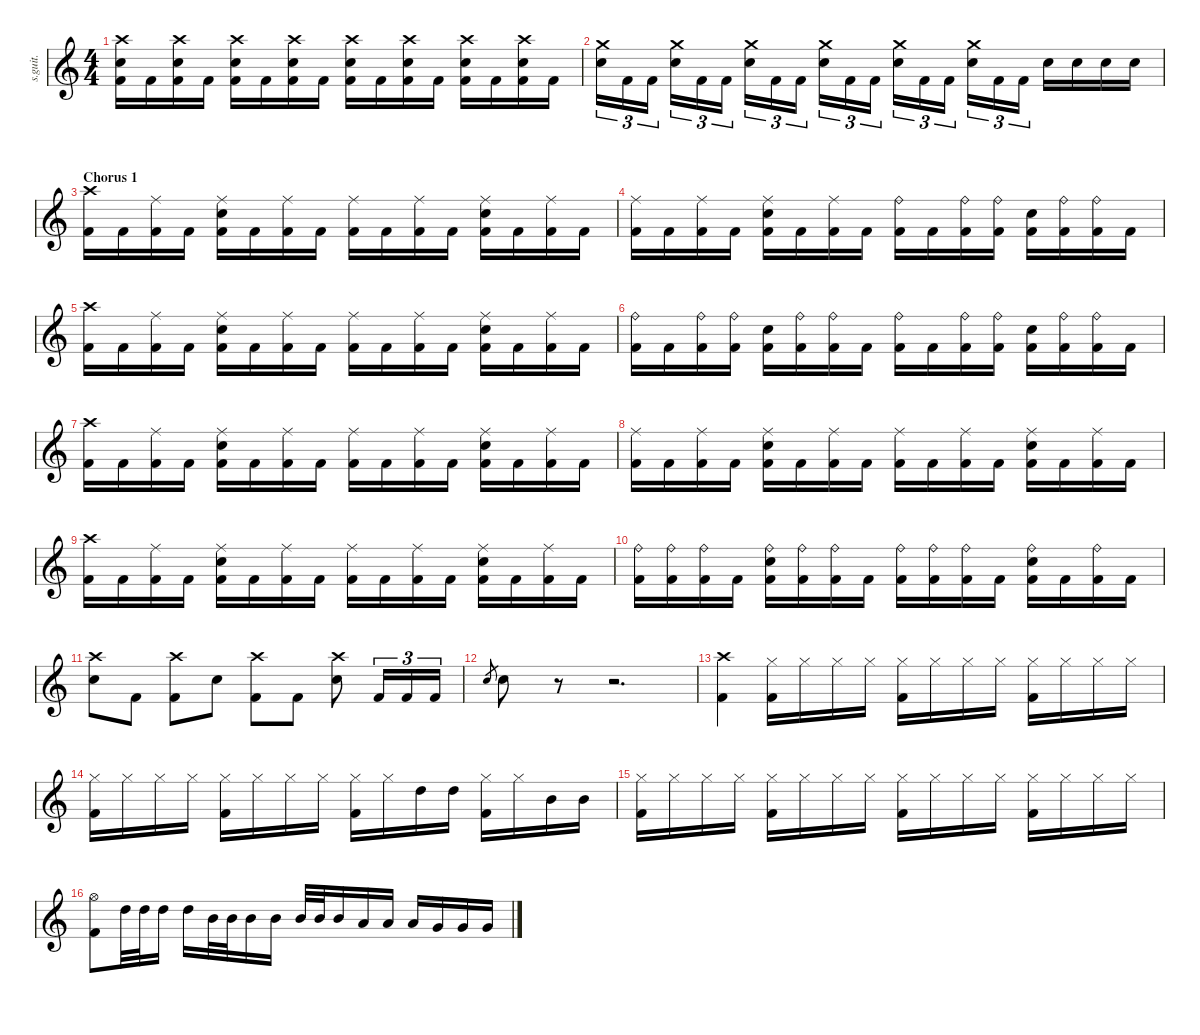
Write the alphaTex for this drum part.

\defaultSystemsLayout 4
\hideDynamics
\bracketExtendMode nobrackets
\track ("Mike Portnoy" "s.guit.") {instrument percussion}
\staff {score}
\articulation defaults
\ts (4 4)
\tempo (130 hide)
\clef g2
\ks c
("Crash high (hit)" "Snare (hit) 2" "Kick (hit) 2").16{lyrics (0 "") lyrics (1 "") lyrics (2 "") lyrics (3 "") lyrics (4 "") dy fff} "Kick (hit) 2".16{lyrics (0 "") lyrics (1 "") lyrics (2 "") lyrics (3 "") lyrics (4 "")} ("Crash high (hit)" "Snare (hit) 2" "Kick (hit) 2").16{lyrics (0 "") lyrics (1 "") lyrics (2 "") lyrics (3 "") lyrics (4 "")} "Kick (hit) 2".16{lyrics (0 "") lyrics (1 "") lyrics (2 "") lyrics (3 "") lyrics (4 "")} ("Crash high (hit)" "Snare (hit) 2" "Kick (hit) 2").16{lyrics (0 "") lyrics (1 "") lyrics (2 "") lyrics (3 "") lyrics (4 "")} "Kick (hit) 2".16{lyrics (0 "") lyrics (1 "") lyrics (2 "") lyrics (3 "") lyrics (4 "")} ("Crash high (hit)" "Snare (hit) 2" "Kick (hit) 2").16{lyrics (0 "") lyrics (1 "") lyrics (2 "") lyrics (3 "") lyrics (4 "")} "Kick (hit) 2".16{lyrics (0 "") lyrics (1 "") lyrics (2 "") lyrics (3 "") lyrics (4 "")} ("Crash high (hit)" "Snare (hit) 2" "Kick (hit) 2").16{lyrics (0 "") lyrics (1 "") lyrics (2 "") lyrics (3 "") lyrics (4 "")} "Kick (hit) 2".16{lyrics (0 "") lyrics (1 "") lyrics (2 "") lyrics (3 "") lyrics (4 "")} ("Crash high (hit)" "Snare (hit) 2" "Kick (hit) 2").16{lyrics (0 "") lyrics (1 "") lyrics (2 "") lyrics (3 "") lyrics (4 "")} "Kick (hit) 2".16{lyrics (0 "") lyrics (1 "") lyrics (2 "") lyrics (3 "") lyrics (4 "")} ("Crash high (hit)" "Snare (hit) 2" "Kick (hit) 2").16{lyrics (0 "") lyrics (1 "") lyrics (2 "") lyrics (3 "") lyrics (4 "")} "Kick (hit) 2".16{lyrics (0 "") lyrics (1 "") lyrics (2 "") lyrics (3 "") lyrics (4 "")} ("Crash high (hit)" "Snare (hit) 2" "Kick (hit) 2").16{lyrics (0 "") lyrics (1 "") lyrics (2 "") lyrics (3 "") lyrics (4 "")} "Kick (hit) 2".16{lyrics (0 "") lyrics (1 "") lyrics (2 "") lyrics (3 "") lyrics (4 "")} |
("Crash medium (hit)" "Snare (hit) 2").16{tu (3 2) lyrics (0 "") lyrics (1 "") lyrics (2 "") lyrics (3 "") lyrics (4 "") dy f} "Kick (hit) 2".16{tu (3 2) lyrics (0 "") lyrics (1 "") lyrics (2 "") lyrics (3 "") lyrics (4 "") dy fff} "Kick (hit) 2".16{tu (3 2) lyrics (0 "") lyrics (1 "") lyrics (2 "") lyrics (3 "") lyrics (4 "")} ("Crash medium (hit)" "Snare (hit) 2").16{tu (3 2) lyrics (0 "") lyrics (1 "") lyrics (2 "") lyrics (3 "") lyrics (4 "") dy f} "Kick (hit) 2".16{tu (3 2) lyrics (0 "") lyrics (1 "") lyrics (2 "") lyrics (3 "") lyrics (4 "") dy fff} "Kick (hit) 2".16{tu (3 2) lyrics (0 "") lyrics (1 "") lyrics (2 "") lyrics (3 "") lyrics (4 "")} ("Crash medium (hit)" "Snare (hit) 2").16{tu (3 2) lyrics (0 "") lyrics (1 "") lyrics (2 "") lyrics (3 "") lyrics (4 "") dy f} "Kick (hit) 2".16{tu (3 2) lyrics (0 "") lyrics (1 "") lyrics (2 "") lyrics (3 "") lyrics (4 "") dy fff} "Kick (hit) 2".16{tu (3 2) lyrics (0 "") lyrics (1 "") lyrics (2 "") lyrics (3 "") lyrics (4 "")} ("Crash medium (hit)" "Snare (hit) 2").16{tu (3 2) lyrics (0 "") lyrics (1 "") lyrics (2 "") lyrics (3 "") lyrics (4 "") dy f} "Kick (hit) 2".16{tu (3 2) lyrics (0 "") lyrics (1 "") lyrics (2 "") lyrics (3 "") lyrics (4 "") dy fff} "Kick (hit) 2".16{tu (3 2) lyrics (0 "") lyrics (1 "") lyrics (2 "") lyrics (3 "") lyrics (4 "")} ("Crash medium (hit)" "Snare (hit) 2").16{tu (3 2) lyrics (0 "") lyrics (1 "") lyrics (2 "") lyrics (3 "") lyrics (4 "") dy f} "Kick (hit) 2".16{tu (3 2) lyrics (0 "") lyrics (1 "") lyrics (2 "") lyrics (3 "") lyrics (4 "") dy fff} "Kick (hit) 2".16{tu (3 2) lyrics (0 "") lyrics (1 "") lyrics (2 "") lyrics (3 "") lyrics (4 "")} ("Crash medium (hit)" "Snare (hit) 2").16{tu (3 2) lyrics (0 "") lyrics (1 "") lyrics (2 "") lyrics (3 "") lyrics (4 "") dy f} "Kick (hit) 2".16{tu (3 2) lyrics (0 "") lyrics (1 "") lyrics (2 "") lyrics (3 "") lyrics (4 "") dy fff} "Kick (hit) 2".16{tu (3 2) lyrics (0 "") lyrics (1 "") lyrics (2 "") lyrics (3 "") lyrics (4 "")} "Snare (hit) 2".16{lyrics (0 "") lyrics (1 "") lyrics (2 "") lyrics (3 "") lyrics (4 "") dy f} "Snare (hit) 2".16{lyrics (0 "") lyrics (1 "") lyrics (2 "") lyrics (3 "") lyrics (4 "")} "Snare (hit) 2".16{lyrics (0 "") lyrics (1 "") lyrics (2 "") lyrics (3 "") lyrics (4 "") dy ff} "Snare (hit) 2".16{lyrics (0 "") lyrics (1 "") lyrics (2 "") lyrics (3 "") lyrics (4 "")} |
\section ("" "Chorus 1")
("Crash high (hit)" "Kick (hit) 2").16{lyrics (0 "") lyrics (1 "") lyrics (2 "") lyrics (3 "") lyrics (4 "") dy f} "Kick (hit) 2".16{lyrics (0 "") lyrics (1 "") lyrics (2 "") lyrics (3 "") lyrics (4 "") dy fff} ("Ride (middle)" "Kick (hit) 2").16{lyrics (0 "") lyrics (1 "") lyrics (2 "") lyrics (3 "") lyrics (4 "")} "Kick (hit) 2".16{lyrics (0 "") lyrics (1 "") lyrics (2 "") lyrics (3 "") lyrics (4 "")} ("Ride (middle)" "Snare (hit) 2" "Kick (hit) 2").16{lyrics (0 "") lyrics (1 "") lyrics (2 "") lyrics (3 "") lyrics (4 "")} "Kick (hit) 2".16{lyrics (0 "") lyrics (1 "") lyrics (2 "") lyrics (3 "") lyrics (4 "")} ("Ride (middle)" "Kick (hit) 2").16{lyrics (0 "") lyrics (1 "") lyrics (2 "") lyrics (3 "") lyrics (4 "")} "Kick (hit) 2".16{lyrics (0 "") lyrics (1 "") lyrics (2 "") lyrics (3 "") lyrics (4 "")} ("Ride (middle)" "Kick (hit) 2").16{lyrics (0 "") lyrics (1 "") lyrics (2 "") lyrics (3 "") lyrics (4 "")} "Kick (hit) 2".16{lyrics (0 "") lyrics (1 "") lyrics (2 "") lyrics (3 "") lyrics (4 "")} ("Ride (middle)" "Kick (hit) 2").16{lyrics (0 "") lyrics (1 "") lyrics (2 "") lyrics (3 "") lyrics (4 "")} "Kick (hit) 2".16{lyrics (0 "") lyrics (1 "") lyrics (2 "") lyrics (3 "") lyrics (4 "")} ("Ride (middle)" "Snare (hit) 2" "Kick (hit) 2").16{lyrics (0 "") lyrics (1 "") lyrics (2 "") lyrics (3 "") lyrics (4 "")} "Kick (hit) 2".16{lyrics (0 "") lyrics (1 "") lyrics (2 "") lyrics (3 "") lyrics (4 "")} ("Ride (middle)" "Kick (hit) 2").16{lyrics (0 "") lyrics (1 "") lyrics (2 "") lyrics (3 "") lyrics (4 "")} "Kick (hit) 2".16{lyrics (0 "") lyrics (1 "") lyrics (2 "") lyrics (3 "") lyrics (4 "")} |
("Ride (middle)" "Kick (hit) 2").16{lyrics (0 "") lyrics (1 "") lyrics (2 "") lyrics (3 "") lyrics (4 "")} "Kick (hit) 2".16{lyrics (0 "") lyrics (1 "") lyrics (2 "") lyrics (3 "") lyrics (4 "")} ("Ride (middle)" "Kick (hit) 2").16{lyrics (0 "") lyrics (1 "") lyrics (2 "") lyrics (3 "") lyrics (4 "")} "Kick (hit) 2".16{lyrics (0 "") lyrics (1 "") lyrics (2 "") lyrics (3 "") lyrics (4 "")} ("Ride (middle)" "Snare (hit) 2" "Kick (hit) 2").16{lyrics (0 "") lyrics (1 "") lyrics (2 "") lyrics (3 "") lyrics (4 "")} "Kick (hit) 2".16{lyrics (0 "") lyrics (1 "") lyrics (2 "") lyrics (3 "") lyrics (4 "")} ("Ride (middle)" "Kick (hit) 2").16{lyrics (0 "") lyrics (1 "") lyrics (2 "") lyrics (3 "") lyrics (4 "")} "Kick (hit) 2".16{lyrics (0 "") lyrics (1 "") lyrics (2 "") lyrics (3 "") lyrics (4 "")} ("Ride (bell)" "Kick (hit) 2").16{lyrics (0 "") lyrics (1 "") lyrics (2 "") lyrics (3 "") lyrics (4 "")} "Kick (hit) 2".16{lyrics (0 "") lyrics (1 "") lyrics (2 "") lyrics (3 "") lyrics (4 "")} ("Ride (bell)" "Kick (hit) 2").16{lyrics (0 "") lyrics (1 "") lyrics (2 "") lyrics (3 "") lyrics (4 "")} ("Ride (bell)" "Kick (hit) 2").16{lyrics (0 "") lyrics (1 "") lyrics (2 "") lyrics (3 "") lyrics (4 "")} ("Snare (hit) 2" "Kick (hit) 2").16{lyrics (0 "") lyrics (1 "") lyrics (2 "") lyrics (3 "") lyrics (4 "")} ("Ride (bell)" "Kick (hit) 2").16{lyrics (0 "") lyrics (1 "") lyrics (2 "") lyrics (3 "") lyrics (4 "")} ("Ride (bell)" "Kick (hit) 2").16{lyrics (0 "") lyrics (1 "") lyrics (2 "") lyrics (3 "") lyrics (4 "")} "Kick (hit) 2".16{lyrics (0 "") lyrics (1 "") lyrics (2 "") lyrics (3 "") lyrics (4 "")} |
("Crash high (hit)" "Kick (hit) 2").16{lyrics (0 "") lyrics (1 "") lyrics (2 "") lyrics (3 "") lyrics (4 "")} "Kick (hit) 2".16{lyrics (0 "") lyrics (1 "") lyrics (2 "") lyrics (3 "") lyrics (4 "")} ("Ride (middle)" "Kick (hit) 2").16{lyrics (0 "") lyrics (1 "") lyrics (2 "") lyrics (3 "") lyrics (4 "")} "Kick (hit) 2".16{lyrics (0 "") lyrics (1 "") lyrics (2 "") lyrics (3 "") lyrics (4 "")} ("Ride (middle)" "Snare (hit) 2" "Kick (hit) 2").16{lyrics (0 "") lyrics (1 "") lyrics (2 "") lyrics (3 "") lyrics (4 "")} "Kick (hit) 2".16{lyrics (0 "") lyrics (1 "") lyrics (2 "") lyrics (3 "") lyrics (4 "")} ("Ride (middle)" "Kick (hit) 2").16{lyrics (0 "") lyrics (1 "") lyrics (2 "") lyrics (3 "") lyrics (4 "")} "Kick (hit) 2".16{lyrics (0 "") lyrics (1 "") lyrics (2 "") lyrics (3 "") lyrics (4 "")} ("Ride (middle)" "Kick (hit) 2").16{lyrics (0 "") lyrics (1 "") lyrics (2 "") lyrics (3 "") lyrics (4 "")} "Kick (hit) 2".16{lyrics (0 "") lyrics (1 "") lyrics (2 "") lyrics (3 "") lyrics (4 "")} ("Ride (middle)" "Kick (hit) 2").16{lyrics (0 "") lyrics (1 "") lyrics (2 "") lyrics (3 "") lyrics (4 "")} "Kick (hit) 2".16{lyrics (0 "") lyrics (1 "") lyrics (2 "") lyrics (3 "") lyrics (4 "")} ("Ride (middle)" "Snare (hit) 2" "Kick (hit) 2").16{lyrics (0 "") lyrics (1 "") lyrics (2 "") lyrics (3 "") lyrics (4 "")} "Kick (hit) 2".16{lyrics (0 "") lyrics (1 "") lyrics (2 "") lyrics (3 "") lyrics (4 "")} ("Ride (middle)" "Kick (hit) 2").16{lyrics (0 "") lyrics (1 "") lyrics (2 "") lyrics (3 "") lyrics (4 "")} "Kick (hit) 2".16{lyrics (0 "") lyrics (1 "") lyrics (2 "") lyrics (3 "") lyrics (4 "")} |
("Ride (bell)" "Kick (hit) 2").16{lyrics (0 "") lyrics (1 "") lyrics (2 "") lyrics (3 "") lyrics (4 "")} "Kick (hit) 2".16{lyrics (0 "") lyrics (1 "") lyrics (2 "") lyrics (3 "") lyrics (4 "")} ("Ride (bell)" "Kick (hit) 2").16{lyrics (0 "") lyrics (1 "") lyrics (2 "") lyrics (3 "") lyrics (4 "")} ("Ride (bell)" "Kick (hit) 2").16{lyrics (0 "") lyrics (1 "") lyrics (2 "") lyrics (3 "") lyrics (4 "")} ("Snare (hit) 2" "Kick (hit) 2").16{lyrics (0 "") lyrics (1 "") lyrics (2 "") lyrics (3 "") lyrics (4 "")} ("Ride (bell)" "Kick (hit) 2").16{lyrics (0 "") lyrics (1 "") lyrics (2 "") lyrics (3 "") lyrics (4 "")} ("Ride (bell)" "Kick (hit) 2").16{lyrics (0 "") lyrics (1 "") lyrics (2 "") lyrics (3 "") lyrics (4 "")} "Kick (hit) 2".16{lyrics (0 "") lyrics (1 "") lyrics (2 "") lyrics (3 "") lyrics (4 "")} ("Ride (bell)" "Kick (hit) 2").16{lyrics (0 "") lyrics (1 "") lyrics (2 "") lyrics (3 "") lyrics (4 "")} "Kick (hit) 2".16{lyrics (0 "") lyrics (1 "") lyrics (2 "") lyrics (3 "") lyrics (4 "")} ("Ride (bell)" "Kick (hit) 2").16{lyrics (0 "") lyrics (1 "") lyrics (2 "") lyrics (3 "") lyrics (4 "")} ("Ride (bell)" "Kick (hit) 2").16{lyrics (0 "") lyrics (1 "") lyrics (2 "") lyrics (3 "") lyrics (4 "")} ("Snare (hit) 2" "Kick (hit) 2").16{lyrics (0 "") lyrics (1 "") lyrics (2 "") lyrics (3 "") lyrics (4 "")} ("Ride (bell)" "Kick (hit) 2").16{lyrics (0 "") lyrics (1 "") lyrics (2 "") lyrics (3 "") lyrics (4 "")} ("Ride (bell)" "Kick (hit) 2").16{lyrics (0 "") lyrics (1 "") lyrics (2 "") lyrics (3 "") lyrics (4 "")} "Kick (hit) 2".16{lyrics (0 "") lyrics (1 "") lyrics (2 "") lyrics (3 "") lyrics (4 "")} |
("Crash high (hit)" "Kick (hit) 2").16{lyrics (0 "") lyrics (1 "") lyrics (2 "") lyrics (3 "") lyrics (4 "")} "Kick (hit) 2".16{lyrics (0 "") lyrics (1 "") lyrics (2 "") lyrics (3 "") lyrics (4 "")} ("Ride (middle)" "Kick (hit) 2").16{lyrics (0 "") lyrics (1 "") lyrics (2 "") lyrics (3 "") lyrics (4 "")} "Kick (hit) 2".16{lyrics (0 "") lyrics (1 "") lyrics (2 "") lyrics (3 "") lyrics (4 "")} ("Ride (middle)" "Snare (hit) 2" "Kick (hit) 2").16{lyrics (0 "") lyrics (1 "") lyrics (2 "") lyrics (3 "") lyrics (4 "")} "Kick (hit) 2".16{lyrics (0 "") lyrics (1 "") lyrics (2 "") lyrics (3 "") lyrics (4 "")} ("Ride (middle)" "Kick (hit) 2").16{lyrics (0 "") lyrics (1 "") lyrics (2 "") lyrics (3 "") lyrics (4 "")} "Kick (hit) 2".16{lyrics (0 "") lyrics (1 "") lyrics (2 "") lyrics (3 "") lyrics (4 "")} ("Ride (middle)" "Kick (hit) 2").16{lyrics (0 "") lyrics (1 "") lyrics (2 "") lyrics (3 "") lyrics (4 "")} "Kick (hit) 2".16{lyrics (0 "") lyrics (1 "") lyrics (2 "") lyrics (3 "") lyrics (4 "")} ("Ride (middle)" "Kick (hit) 2").16{lyrics (0 "") lyrics (1 "") lyrics (2 "") lyrics (3 "") lyrics (4 "")} "Kick (hit) 2".16{lyrics (0 "") lyrics (1 "") lyrics (2 "") lyrics (3 "") lyrics (4 "")} ("Ride (middle)" "Snare (hit) 2" "Kick (hit) 2").16{lyrics (0 "") lyrics (1 "") lyrics (2 "") lyrics (3 "") lyrics (4 "")} "Kick (hit) 2".16{lyrics (0 "") lyrics (1 "") lyrics (2 "") lyrics (3 "") lyrics (4 "")} ("Ride (middle)" "Kick (hit) 2").16{lyrics (0 "") lyrics (1 "") lyrics (2 "") lyrics (3 "") lyrics (4 "")} "Kick (hit) 2".16{lyrics (0 "") lyrics (1 "") lyrics (2 "") lyrics (3 "") lyrics (4 "")} |
("Ride (middle)" "Kick (hit) 2").16{lyrics (0 "") lyrics (1 "") lyrics (2 "") lyrics (3 "") lyrics (4 "")} "Kick (hit) 2".16{lyrics (0 "") lyrics (1 "") lyrics (2 "") lyrics (3 "") lyrics (4 "")} ("Ride (middle)" "Kick (hit) 2").16{lyrics (0 "") lyrics (1 "") lyrics (2 "") lyrics (3 "") lyrics (4 "")} "Kick (hit) 2".16{lyrics (0 "") lyrics (1 "") lyrics (2 "") lyrics (3 "") lyrics (4 "")} ("Ride (middle)" "Snare (hit) 2" "Kick (hit) 2").16{lyrics (0 "") lyrics (1 "") lyrics (2 "") lyrics (3 "") lyrics (4 "")} "Kick (hit) 2".16{lyrics (0 "") lyrics (1 "") lyrics (2 "") lyrics (3 "") lyrics (4 "")} ("Ride (middle)" "Kick (hit) 2").16{lyrics (0 "") lyrics (1 "") lyrics (2 "") lyrics (3 "") lyrics (4 "")} "Kick (hit) 2".16{lyrics (0 "") lyrics (1 "") lyrics (2 "") lyrics (3 "") lyrics (4 "")} ("Ride (middle)" "Kick (hit) 2").16{lyrics (0 "") lyrics (1 "") lyrics (2 "") lyrics (3 "") lyrics (4 "")} "Kick (hit) 2".16{lyrics (0 "") lyrics (1 "") lyrics (2 "") lyrics (3 "") lyrics (4 "")} ("Ride (middle)" "Kick (hit) 2").16{lyrics (0 "") lyrics (1 "") lyrics (2 "") lyrics (3 "") lyrics (4 "")} "Kick (hit) 2".16{lyrics (0 "") lyrics (1 "") lyrics (2 "") lyrics (3 "") lyrics (4 "")} ("Ride (middle)" "Snare (hit) 2" "Kick (hit) 2").16{lyrics (0 "") lyrics (1 "") lyrics (2 "") lyrics (3 "") lyrics (4 "")} "Kick (hit) 2".16{lyrics (0 "") lyrics (1 "") lyrics (2 "") lyrics (3 "") lyrics (4 "")} ("Ride (middle)" "Kick (hit) 2").16{lyrics (0 "") lyrics (1 "") lyrics (2 "") lyrics (3 "") lyrics (4 "")} "Kick (hit) 2".16{lyrics (0 "") lyrics (1 "") lyrics (2 "") lyrics (3 "") lyrics (4 "")} |
("Crash high (hit)" "Kick (hit) 2").16{lyrics (0 "") lyrics (1 "") lyrics (2 "") lyrics (3 "") lyrics (4 "")} "Kick (hit) 2".16{lyrics (0 "") lyrics (1 "") lyrics (2 "") lyrics (3 "") lyrics (4 "")} ("Ride (middle)" "Kick (hit) 2").16{lyrics (0 "") lyrics (1 "") lyrics (2 "") lyrics (3 "") lyrics (4 "")} "Kick (hit) 2".16{lyrics (0 "") lyrics (1 "") lyrics (2 "") lyrics (3 "") lyrics (4 "")} ("Ride (middle)" "Snare (hit) 2" "Kick (hit) 2").16{lyrics (0 "") lyrics (1 "") lyrics (2 "") lyrics (3 "") lyrics (4 "")} "Kick (hit) 2".16{lyrics (0 "") lyrics (1 "") lyrics (2 "") lyrics (3 "") lyrics (4 "")} ("Ride (middle)" "Kick (hit) 2").16{lyrics (0 "") lyrics (1 "") lyrics (2 "") lyrics (3 "") lyrics (4 "")} "Kick (hit) 2".16{lyrics (0 "") lyrics (1 "") lyrics (2 "") lyrics (3 "") lyrics (4 "")} ("Ride (middle)" "Kick (hit) 2").16{lyrics (0 "") lyrics (1 "") lyrics (2 "") lyrics (3 "") lyrics (4 "")} "Kick (hit) 2".16{lyrics (0 "") lyrics (1 "") lyrics (2 "") lyrics (3 "") lyrics (4 "")} ("Ride (middle)" "Kick (hit) 2").16{lyrics (0 "") lyrics (1 "") lyrics (2 "") lyrics (3 "") lyrics (4 "")} "Kick (hit) 2".16{lyrics (0 "") lyrics (1 "") lyrics (2 "") lyrics (3 "") lyrics (4 "")} ("Ride (middle)" "Snare (hit) 2" "Kick (hit) 2").16{lyrics (0 "") lyrics (1 "") lyrics (2 "") lyrics (3 "") lyrics (4 "")} "Kick (hit) 2".16{lyrics (0 "") lyrics (1 "") lyrics (2 "") lyrics (3 "") lyrics (4 "")} ("Ride (middle)" "Kick (hit) 2").16{lyrics (0 "") lyrics (1 "") lyrics (2 "") lyrics (3 "") lyrics (4 "")} "Kick (hit) 2".16{lyrics (0 "") lyrics (1 "") lyrics (2 "") lyrics (3 "") lyrics (4 "")} |
("Ride (bell)" "Kick (hit) 2").16{lyrics (0 "") lyrics (1 "") lyrics (2 "") lyrics (3 "") lyrics (4 "")} ("Ride (bell)" "Kick (hit) 2").16{lyrics (0 "") lyrics (1 "") lyrics (2 "") lyrics (3 "") lyrics (4 "")} ("Ride (bell)" "Kick (hit) 2").16{lyrics (0 "") lyrics (1 "") lyrics (2 "") lyrics (3 "") lyrics (4 "")} "Kick (hit) 2".16{lyrics (0 "") lyrics (1 "") lyrics (2 "") lyrics (3 "") lyrics (4 "")} ("Ride (bell)" "Snare (hit) 2" "Kick (hit) 2").16{lyrics (0 "") lyrics (1 "") lyrics (2 "") lyrics (3 "") lyrics (4 "")} ("Ride (bell)" "Kick (hit) 2").16{lyrics (0 "") lyrics (1 "") lyrics (2 "") lyrics (3 "") lyrics (4 "")} ("Ride (bell)" "Kick (hit) 2").16{lyrics (0 "") lyrics (1 "") lyrics (2 "") lyrics (3 "") lyrics (4 "")} "Kick (hit) 2".16{lyrics (0 "") lyrics (1 "") lyrics (2 "") lyrics (3 "") lyrics (4 "")} ("Ride (bell)" "Kick (hit) 2").16{lyrics (0 "") lyrics (1 "") lyrics (2 "") lyrics (3 "") lyrics (4 "")} ("Ride (bell)" "Kick (hit) 2").16{lyrics (0 "") lyrics (1 "") lyrics (2 "") lyrics (3 "") lyrics (4 "")} ("Ride (bell)" "Kick (hit) 2").16{lyrics (0 "") lyrics (1 "") lyrics (2 "") lyrics (3 "") lyrics (4 "")} "Kick (hit) 2".16{lyrics (0 "") lyrics (1 "") lyrics (2 "") lyrics (3 "") lyrics (4 "")} ("Ride (bell)" "Snare (hit) 2" "Kick (hit) 2").16{lyrics (0 "") lyrics (1 "") lyrics (2 "") lyrics (3 "") lyrics (4 "")} "Kick (hit) 2".16{lyrics (0 "") lyrics (1 "") lyrics (2 "") lyrics (3 "") lyrics (4 "")} ("Ride (bell)" "Kick (hit) 2").16{lyrics (0 "") lyrics (1 "") lyrics (2 "") lyrics (3 "") lyrics (4 "")} "Kick (hit) 2".16{lyrics (0 "") lyrics (1 "") lyrics (2 "") lyrics (3 "") lyrics (4 "")} |
("Crash high (hit)" "Snare (hit) 2").8{lyrics (0 "") lyrics (1 "") lyrics (2 "") lyrics (3 "") lyrics (4 "") dy ff} "Kick (hit) 2".8{lyrics (0 "") lyrics (1 "") lyrics (2 "") lyrics (3 "") lyrics (4 "")} ("Crash high (hit)" "Kick (hit) 2").8{lyrics (0 "") lyrics (1 "") lyrics (2 "") lyrics (3 "") lyrics (4 "") dy f} "Snare (hit) 2".8{lyrics (0 "") lyrics (1 "") lyrics (2 "") lyrics (3 "") lyrics (4 "") dy ff} ("Crash high (hit)" "Kick (hit) 2").8{lyrics (0 "") lyrics (1 "") lyrics (2 "") lyrics (3 "") lyrics (4 "") dy f} "Kick (hit) 2".8{lyrics (0 "") lyrics (1 "") lyrics (2 "") lyrics (3 "") lyrics (4 "") dy ff} ("Crash high (hit)" "Snare (hit) 2").8{lyrics (0 "") lyrics (1 "") lyrics (2 "") lyrics (3 "") lyrics (4 "")} "Kick (hit) 2".16{tu (3 2) lyrics (0 "") lyrics (1 "") lyrics (2 "") lyrics (3 "") lyrics (4 "")} "Kick (hit) 2".16{tu (3 2) lyrics (0 "") lyrics (1 "") lyrics (2 "") lyrics (3 "") lyrics (4 "") dy f} "Kick (hit) 2".16{tu (3 2) lyrics (0 "") lyrics (1 "") lyrics (2 "") lyrics (3 "") lyrics (4 "")} |
"Snare (hit) 2".8{lyrics (0 "") lyrics (1 "") lyrics (2 "") lyrics (3 "") lyrics (4 "") gr} "Snare (hit) 2".8{lyrics (0 "") lyrics (1 "") lyrics (2 "") lyrics (3 "") lyrics (4 "")} r.8 r.2{d} |
("Crash high (hit)" "Kick (hit) 2").4{lyrics (0 "") lyrics (1 "") lyrics (2 "") lyrics (3 "") lyrics (4 "") dy ff} ("Hi-Hat (closed)" "Kick (hit) 2").16{lyrics (0 "") lyrics (1 "") lyrics (2 "") lyrics (3 "") lyrics (4 "")} "Hi-Hat (closed)".16{lyrics (0 "") lyrics (1 "") lyrics (2 "") lyrics (3 "") lyrics (4 "") dy f} "Hi-Hat (closed)".16{lyrics (0 "") lyrics (1 "") lyrics (2 "") lyrics (3 "") lyrics (4 "")} "Hi-Hat (closed)".16{lyrics (0 "") lyrics (1 "") lyrics (2 "") lyrics (3 "") lyrics (4 "")} ("Hi-Hat (closed)" "Kick (hit) 2").16{lyrics (0 "") lyrics (1 "") lyrics (2 "") lyrics (3 "") lyrics (4 "") dy ff} "Hi-Hat (closed)".16{lyrics (0 "") lyrics (1 "") lyrics (2 "") lyrics (3 "") lyrics (4 "") dy f} "Hi-Hat (closed)".16{lyrics (0 "") lyrics (1 "") lyrics (2 "") lyrics (3 "") lyrics (4 "")} "Hi-Hat (closed)".16{lyrics (0 "") lyrics (1 "") lyrics (2 "") lyrics (3 "") lyrics (4 "")} ("Hi-Hat (closed)" "Kick (hit) 2").16{lyrics (0 "") lyrics (1 "") lyrics (2 "") lyrics (3 "") lyrics (4 "") dy ff} "Hi-Hat (closed)".16{lyrics (0 "") lyrics (1 "") lyrics (2 "") lyrics (3 "") lyrics (4 "") dy f} "Hi-Hat (closed)".16{lyrics (0 "") lyrics (1 "") lyrics (2 "") lyrics (3 "") lyrics (4 "")} "Hi-Hat (closed)".16{lyrics (0 "") lyrics (1 "") lyrics (2 "") lyrics (3 "") lyrics (4 "")} |
("Hi-Hat (closed)" "Kick (hit) 2").16{lyrics (0 "") lyrics (1 "") lyrics (2 "") lyrics (3 "") lyrics (4 "") dy ff} "Hi-Hat (closed)".16{lyrics (0 "") lyrics (1 "") lyrics (2 "") lyrics (3 "") lyrics (4 "") dy f} "Hi-Hat (closed)".16{lyrics (0 "") lyrics (1 "") lyrics (2 "") lyrics (3 "") lyrics (4 "")} "Hi-Hat (closed)".16{lyrics (0 "") lyrics (1 "") lyrics (2 "") lyrics (3 "") lyrics (4 "")} ("Hi-Hat (closed)" "Kick (hit) 2").16{lyrics (0 "") lyrics (1 "") lyrics (2 "") lyrics (3 "") lyrics (4 "") dy ff} "Hi-Hat (closed)".16{lyrics (0 "") lyrics (1 "") lyrics (2 "") lyrics (3 "") lyrics (4 "") dy f} "Hi-Hat (closed)".16{lyrics (0 "") lyrics (1 "") lyrics (2 "") lyrics (3 "") lyrics (4 "")} "Hi-Hat (closed)".16{lyrics (0 "") lyrics (1 "") lyrics (2 "") lyrics (3 "") lyrics (4 "")} ("Hi-Hat (closed)" "Kick (hit) 2").16{lyrics (0 "") lyrics (1 "") lyrics (2 "") lyrics (3 "") lyrics (4 "") dy ff} "Hi-Hat (closed)".16{lyrics (0 "") lyrics (1 "") lyrics (2 "") lyrics (3 "") lyrics (4 "") dy f} "High Tom (hit)".16{lyrics (0 "") lyrics (1 "") lyrics (2 "") lyrics (3 "") lyrics (4 "") dy fff} "High Tom (hit)".16{lyrics (0 "") lyrics (1 "") lyrics (2 "") lyrics (3 "") lyrics (4 "")} ("Hi-Hat (closed)" "Kick (hit) 2").16{lyrics (0 "") lyrics (1 "") lyrics (2 "") lyrics (3 "") lyrics (4 "")} "Hi-Hat (closed)".16{lyrics (0 "") lyrics (1 "") lyrics (2 "") lyrics (3 "") lyrics (4 "") dy f} "Mid Tom (hit)".16{lyrics (0 "") lyrics (1 "") lyrics (2 "") lyrics (3 "") lyrics (4 "") dy fff} "Mid Tom (hit)".16{lyrics (0 "") lyrics (1 "") lyrics (2 "") lyrics (3 "") lyrics (4 "")} |
("Hi-Hat (closed)" "Kick (hit) 2").16{lyrics (0 "") lyrics (1 "") lyrics (2 "") lyrics (3 "") lyrics (4 "")} "Hi-Hat (closed)".16{lyrics (0 "") lyrics (1 "") lyrics (2 "") lyrics (3 "") lyrics (4 "") dy f} "Hi-Hat (closed)".16{lyrics (0 "") lyrics (1 "") lyrics (2 "") lyrics (3 "") lyrics (4 "")} "Hi-Hat (closed)".16{lyrics (0 "") lyrics (1 "") lyrics (2 "") lyrics (3 "") lyrics (4 "")} ("Hi-Hat (closed)" "Kick (hit) 2").16{lyrics (0 "") lyrics (1 "") lyrics (2 "") lyrics (3 "") lyrics (4 "") dy ff} "Hi-Hat (closed)".16{lyrics (0 "") lyrics (1 "") lyrics (2 "") lyrics (3 "") lyrics (4 "") dy f} "Hi-Hat (closed)".16{lyrics (0 "") lyrics (1 "") lyrics (2 "") lyrics (3 "") lyrics (4 "")} "Hi-Hat (closed)".16{lyrics (0 "") lyrics (1 "") lyrics (2 "") lyrics (3 "") lyrics (4 "")} ("Hi-Hat (closed)" "Kick (hit) 2").16{lyrics (0 "") lyrics (1 "") lyrics (2 "") lyrics (3 "") lyrics (4 "") dy ff} "Hi-Hat (closed)".16{lyrics (0 "") lyrics (1 "") lyrics (2 "") lyrics (3 "") lyrics (4 "") dy f} "Hi-Hat (closed)".16{lyrics (0 "") lyrics (1 "") lyrics (2 "") lyrics (3 "") lyrics (4 "")} "Hi-Hat (closed)".16{lyrics (0 "") lyrics (1 "") lyrics (2 "") lyrics (3 "") lyrics (4 "")} ("Hi-Hat (closed)" "Kick (hit) 2").16{lyrics (0 "") lyrics (1 "") lyrics (2 "") lyrics (3 "") lyrics (4 "") dy ff} "Hi-Hat (closed)".16{lyrics (0 "") lyrics (1 "") lyrics (2 "") lyrics (3 "") lyrics (4 "") dy f} "Hi-Hat (closed)".16{lyrics (0 "") lyrics (1 "") lyrics (2 "") lyrics (3 "") lyrics (4 "")} "Hi-Hat (closed)".16{lyrics (0 "") lyrics (1 "") lyrics (2 "") lyrics (3 "") lyrics (4 "")} |
("Hi-Hat (open)" "Kick (hit) 2").8{lyrics (0 "") lyrics (1 "") lyrics (2 "") lyrics (3 "") lyrics (4 "") dy ff} "High Tom (hit)".32{lyrics (0 "") lyrics (1 "") lyrics (2 "") lyrics (3 "") lyrics (4 "") dy fff} "High Tom (hit)".32{lyrics (0 "") lyrics (1 "") lyrics (2 "") lyrics (3 "") lyrics (4 "")} "High Tom (hit)".16{lyrics (0 "") lyrics (1 "") lyrics (2 "") lyrics (3 "") lyrics (4 "")} "High Tom (hit)".16{lyrics (0 "") lyrics (1 "") lyrics (2 "") lyrics (3 "") lyrics (4 "")} "Mid Tom (hit)".32{lyrics (0 "") lyrics (1 "") lyrics (2 "") lyrics (3 "") lyrics (4 "")} "Mid Tom (hit)".32{lyrics (0 "") lyrics (1 "") lyrics (2 "") lyrics (3 "") lyrics (4 "")} "Mid Tom (hit)".16{lyrics (0 "") lyrics (1 "") lyrics (2 "") lyrics (3 "") lyrics (4 "")} "Mid Tom (hit)".16{lyrics (0 "") lyrics (1 "") lyrics (2 "") lyrics (3 "") lyrics (4 "")} "Mid Tom (hit)".32{lyrics (0 "") lyrics (1 "") lyrics (2 "") lyrics (3 "") lyrics (4 "")} "Mid Tom (hit)".32{lyrics (0 "") lyrics (1 "") lyrics (2 "") lyrics (3 "") lyrics (4 "")} "Mid Tom (hit)".16{lyrics (0 "") lyrics (1 "") lyrics (2 "") lyrics (3 "") lyrics (4 "")} "Low Tom (hit)".16{lyrics (0 "") lyrics (1 "") lyrics (2 "") lyrics (3 "") lyrics (4 "")} "Low Tom (hit)".16{lyrics (0 "") lyrics (1 "") lyrics (2 "") lyrics (3 "") lyrics (4 "")} "Low Tom (hit)".16{lyrics (0 "") lyrics (1 "") lyrics (2 "") lyrics (3 "") lyrics (4 "")} "Very Low Tom (hit)".16{lyrics (0 "") lyrics (1 "") lyrics (2 "") lyrics (3 "") lyrics (4 "") dy ff} "Very Low Tom (hit)".16{lyrics (0 "") lyrics (1 "") lyrics (2 "") lyrics (3 "") lyrics (4 "")} "Very Low Tom (hit)".16{lyrics (0 "") lyrics (1 "") lyrics (2 "") lyrics (3 "") lyrics (4 "")}
